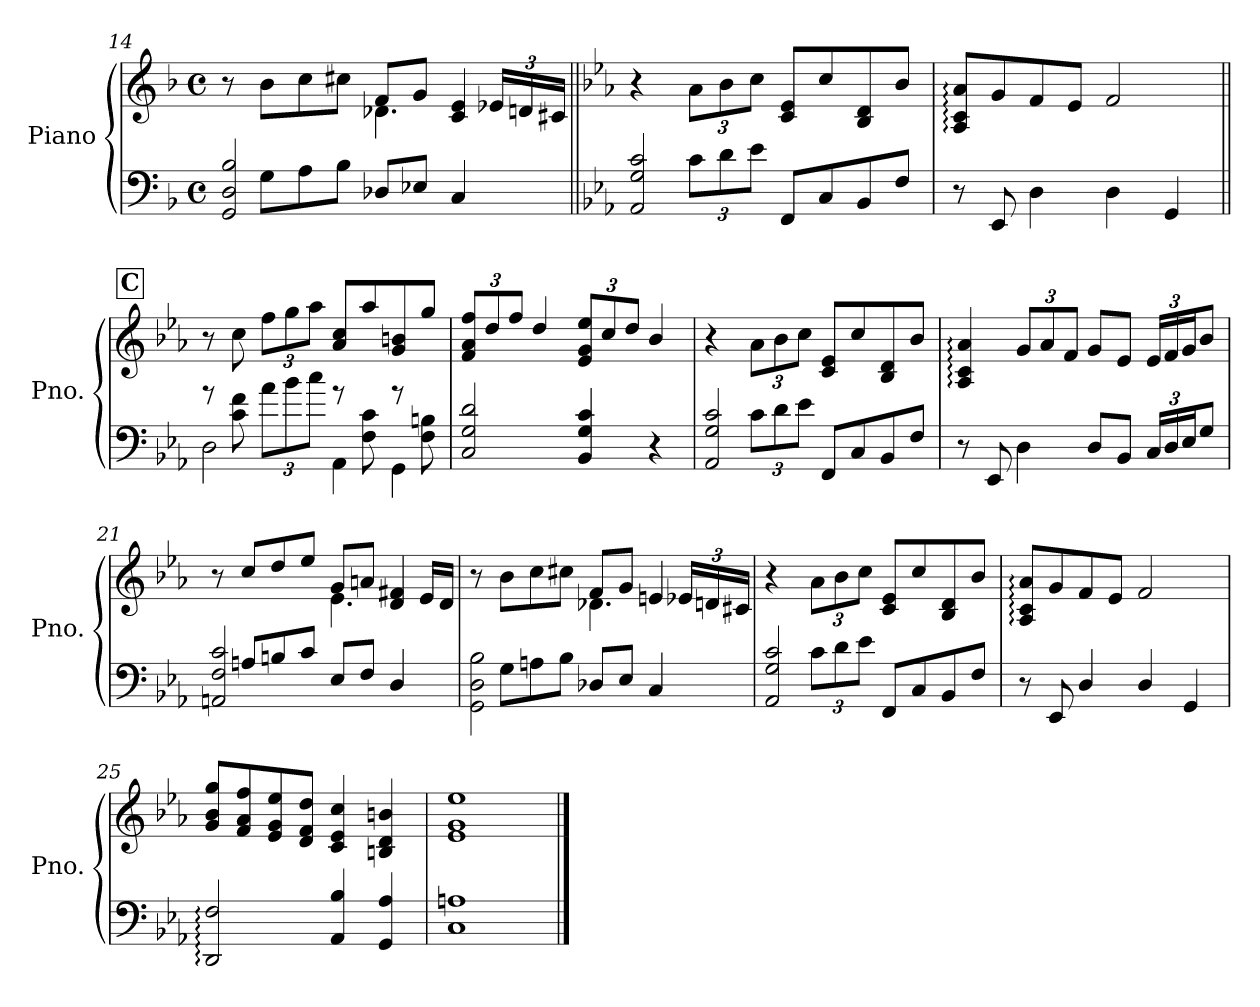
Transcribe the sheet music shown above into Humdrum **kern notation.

**kern	**kern
*part1	*part1
*staff2	*staff1
*I"Piano	*
*I'Pno.	*
*clefF4	*clefG2
*k[b-]	*k[b-]
*M4/4	*M4/4
*met(c)	*met(c)
=14	=14
*^	*^
2GG/ 2D/ 2B-/	8ryy	8r	2ryy
.	8G\L	8b-\L	.
.	8A\	8cc\	.
.	8B-\J	8cc#X\J	.
8D-X/L	2ryy	8f/L	4.d-X\
8E-X/J	.	8g/J	.
4C/	.	4c/ 4e/	.
*	*	*	*Xbrackettup
.	.	.	24e-X/LL
.	.	.	24dn/
.	.	.	24c#X/JJ
*	*	*v	*v
!!LO:LB:g=z
=15||	=15||	=15||
*k[b-e-a-]	*	*k[b-e-a-]
2AA-/ 2G/ 2c/	4ryy	4r
*	*Xbrackettup	*
.	12c\L	12a-\L
.	12d\	12b-\
.	12e-\J	12cc\J
8FF/L	2ryy	8c/ 8e-/L
8C/	.	8cc/
8BB-/	.	8B-/ 8d/
8F/J	.	8b-/J
*v	*v	*
=16	=16
8r	8A-/: 8c/: 8a-/:L
8EE-/	8g/
4D\	8f/
.	8e-/J
4D\	2f/
4GG/	.
!!LO:LB:g=z
!!LO:REH:place=s1:a:B:fs=14:t=C
=17||	=17||
*^	*
2D\	8rg	8r
.	8c\ 8f\	8cc\
.	12a-\L	12ff\L
.	12b-\	12gg\
.	12cc\J	12aa-\J
4AA-\	8rg	8a-/ 8cc/L
.	8F\ 8c\	8aa-/
4GG\	8rg	8g/ 8bn/
.	8F\ 8Bn\	8gg/J
*v	*v	*
=18	=18
2C/ 2G/ 2d/	12f/ 12a-/ 12ff/L
.	12dd/
.	12ff/J
.	4dd/
4BB-/ 4G/ 4c/	12e-/ 12g/ 12ee-/L
.	12cc/
.	12dd/J
4r	4b-/
!!LO:LB:g=z
=19	=19
*^	*
2AA-/ 2G/ 2c/	4ryy	4r
.	12c\L	12a-\L
.	12d\	12b-\
.	12e-\J	12cc\J
8FF/L	2ryy	8c/ 8e-/L
8C/	.	8cc/
8BB-/	.	8B-/ 8d/
8F/J	.	8b-/J
*v	*v	*
=20	=20
8r	4A-/: 4c/: 4a-/:
8EE-/	.
4D\	12g/L
.	12a-/
.	12f/J
8D/L	8g/L
8BB-/J	8e-/J
24C/LL	24e-/LL
24D/	24f/
24E-/J	24g/J
8G/J	8b-/J
!!LO:PB:g=z
=21	=21
*^	*^
2AAn/ 2F/ 2c/	8ryy	8r	2ryy
.	8An/L	8cc/L	.
.	8Bn/	8dd/	.
.	8c/J	8ee-/J	.
8E-/L	2ryy	8g/L	4.e-\
8F/J	.	8an/J	.
4D/	.	4d/ 4f#X/	.
.	.	.	16e-/LL
.	.	.	16d/JJ
=22	=22	=22	=22
2GG\ 2D\ 2B-\	8ryy	8r	2ryy
.	8G\L	8b-\L	.
.	8An\	8cc\	.
.	8B-\J	8cc#X\J	.
8D-X/L	2ryy	8f/L	4.d-X\
8E-/J	.	8g/J	.
4C/	.	4en/	.
.	.	.	24e-X/LL
.	.	.	24dn/
.	.	.	24c#X/JJ
*	*	*v	*v
!!LO:LB:g=z
=23	=23	=23
2AA-/ 2G/ 2c/	4ryy	4r
.	12c\L	12a-\L
.	12d\	12b-\
.	12e-\J	12cc\J
8FF/L	2ryy	8c/ 8e-/L
8C/	.	8cc/
8BB-/	.	8B-/ 8d/
8F/J	.	8b-/J
*v	*v	*
=24	=24
8r	8A-/: 8c/: 8a-/:L
8EE-/	8g/
4D/	8f/
.	8e-/J
4D/	2f/
4GG/	.
!!LO:LB:g=z
=25	=25
2DD/: 2F/:	8g/ 8b-/ 8gg/L
.	8f/ 8a-/ 8ff/
.	8e-/ 8g/ 8ee-/
.	8d/ 8f/ 8dd/J
4AA-/ 4B-/	4c/ 4e-/ 4cc/
4GG/ 4A-/	4Bn/ 4d/ 4bn/
=26	=26
1C 1An	1e- 1g 1ee-
==	==
*-	*-
